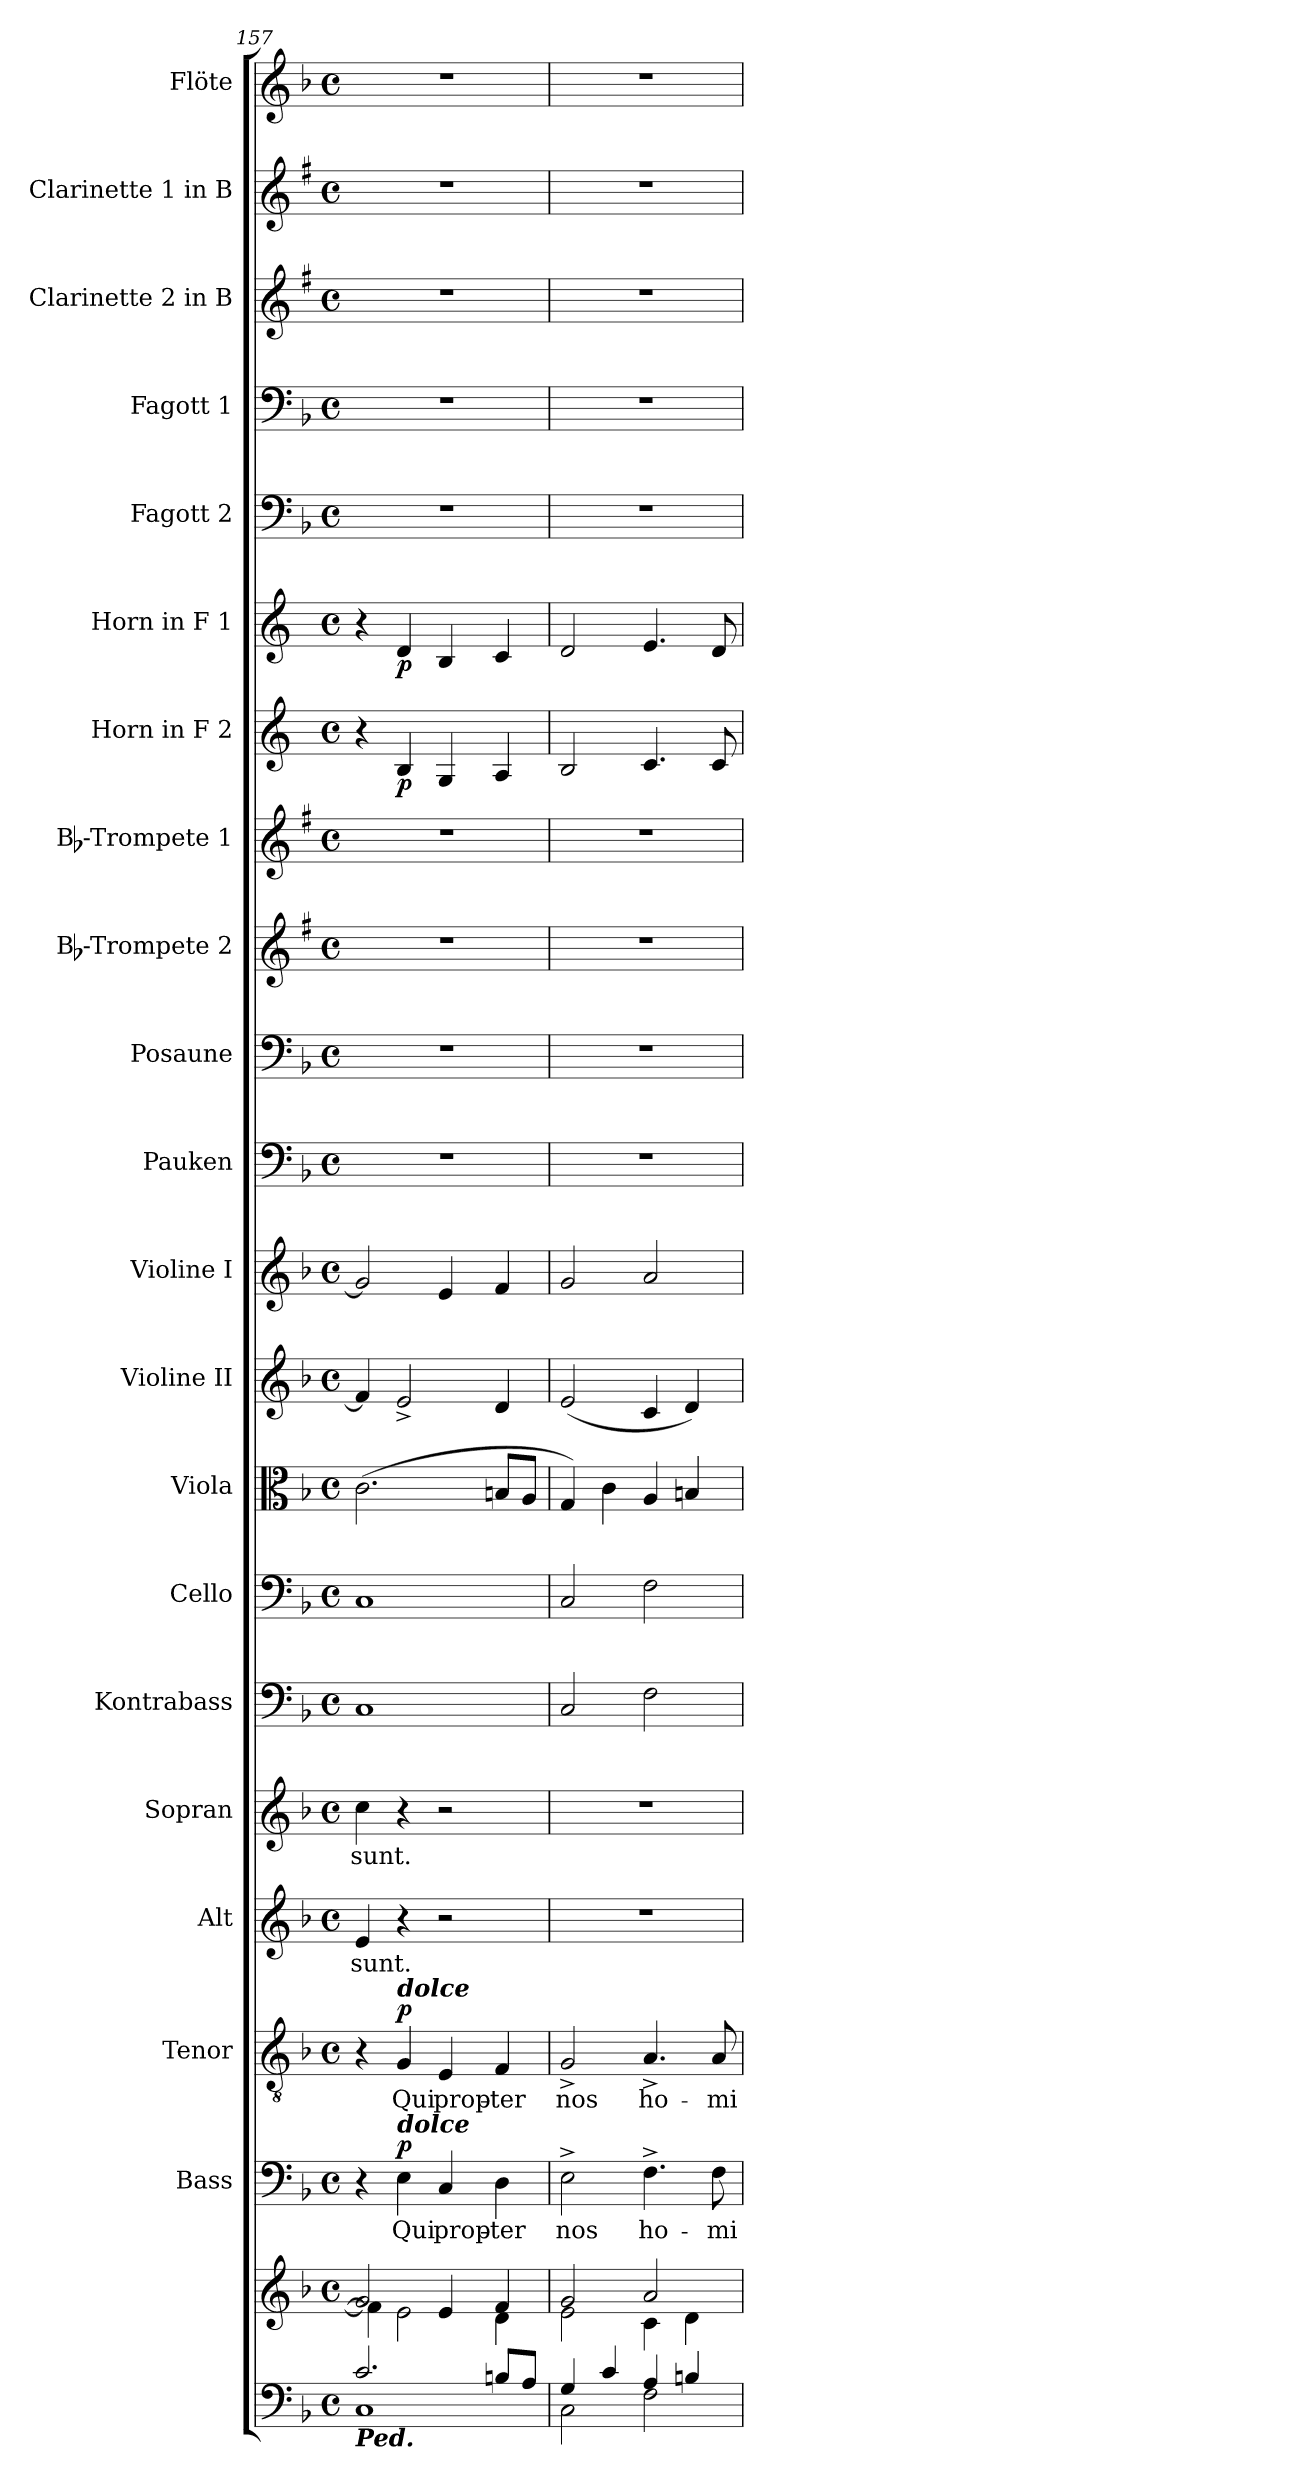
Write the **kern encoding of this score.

**kern	**kern	**kern	**text	**dynam	**kern	**text	**dynam	**kern	**text	**kern	**text	**kern	**kern	**kern	**kern	**kern	**kern	**kern	**kern	**kern	**kern	**dynam	**kern	**dynam	**kern	**kern	**kern	**kern	**kern
*part21	*part21	*part20	*part20	*part20	*part19	*part19	*part19	*part18	*part18	*part17	*part17	*part16	*part15	*part14	*part13	*part12	*part11	*part10	*part9	*part8	*part7	*part7	*part6	*part6	*part5	*part4	*part3	*part2	*part1
*staff22	*staff21	*staff20	*staff20	*staff20	*staff19	*staff19	*staff19	*staff18	*staff18	*staff17	*staff17	*staff16	*staff15	*staff14	*staff13	*staff12	*staff11	*staff10	*staff9	*staff8	*staff7	*staff7	*staff6	*staff6	*staff5	*staff4	*staff3	*staff2	*staff1
*	*	*I"Bass	*	*	*I"Tenor	*	*	*I"Alt	*	*I"Sopran	*	*I"Kontrabass	*I"Cello	*I"Viola	*I"Violine II	*I"Violine I	*I"Pauken	*I"Posaune	*I"Bb-Trompete 2	*I"Bb-Trompete 1	*I"Horn in F 2	*	*I"Horn in F 1	*	*I"Fagott 2	*I"Fagott 1	*I"Clarinette 2 in B	*I"Clarinette 1 in B	*I"Flöte
*	*	*I'B.	*	*	*I'T.	*	*	*I'A.	*	*I'S.	*	*I'Kb.	*	*I'Vla.	*I'Vl. II	*I'Vl. I	*I'Pk.	*I'Pos.	*I'Bb Trp. 2	*I'Bb Trp. 1	*	*	*	*	*I'Fg. 2	*I'Fg. 1	*I'Clar. 2	*I'Clar.1	*I'Fl.
*clefF4	*clefG2	*clefF4	*	*	*clefGv2	*	*	*clefG2	*	*clefG2	*	*clefF4	*clefF4	*clefC3	*clefG2	*clefG2	*clefF4	*clefF4	*clefG2	*clefG2	*clefG2	*	*clefG2	*	*clefF4	*clefF4	*clefG2	*clefG2	*clefG2
*	*	*	*	*	*	*	*	*	*	*	*	*ITrd7c12	*	*	*	*	*	*	*ITrd1c2	*ITrd1c2	*ITrd4c7	*	*ITrd4c7	*	*	*	*ITrd1c2	*ITrd1c2	*
*k[b-]	*k[b-]	*k[b-]	*	*	*k[b-]	*	*	*k[b-]	*	*k[b-]	*	*k[b-]	*k[b-]	*k[b-]	*k[b-]	*k[b-]	*k[b-]	*k[b-]	*k[b-]	*k[b-]	*k[b-]	*	*k[b-]	*	*k[b-]	*k[b-]	*k[b-]	*k[b-]	*k[b-]
*F:	*F:	*F:	*	*	*F:	*	*	*F:	*	*F:	*	*F:	*F:	*F:	*F:	*F:	*F:	*F:	*F:	*F:	*F:	*	*F:	*	*F:	*F:	*F:	*F:	*F:
*M4/4	*M4/4	*M4/4	*	*	*M4/4	*	*	*M4/4	*	*M4/4	*	*M4/4	*M4/4	*M4/4	*M4/4	*M4/4	*M4/4	*M4/4	*M4/4	*M4/4	*M4/4	*	*M4/4	*	*M4/4	*M4/4	*M4/4	*M4/4	*M4/4
*met(c)	*met(c)	*met(c)	*	*	*met(c)	*	*	*met(c)	*	*met(c)	*	*met(c)	*met(c)	*met(c)	*met(c)	*met(c)	*met(c)	*met(c)	*met(c)	*met(c)	*met(c)	*	*met(c)	*	*met(c)	*met(c)	*met(c)	*met(c)	*met(c)
=157	=157	=157	=157	=157	=157	=157	=157	=157	=157	=157	=157	=157	=157	=157	=157	=157	=157	=157	=157	=157	=157	=157	=157	=157	=157	=157	=157	=157	=157
*^	*^	*	*	*	*	*	*	*	*	*	*	*	*	*	*	*	*	*	*	*	*	*	*	*	*	*	*	*	*
!LO:TX:b:Bi:t=Ped.	!	!	!	!	!	!	!	!	!	!	!	!	!	!	!	!	!	!	!	!	!	!	!	!	!	!	!	!	!	!	!
!	!	!	!	!	!	!	!	!	!	!	!LO:LY:b	!	!LO:LY:b	!	!	!	!	!	!	!	!	!	!	!	!	!	!	!	!	!	!
2.c/	1C	2g/]	4f\]	4r	.	.	4r	.	.	4e/	sunt.	4cc\	sunt.	1CC	1C	(>2.c\	4f/]	2g/]	1r	1r	1r	1r	4r	.	4r	.	1r	1r	1r	1r	1r
!	!	!	!	!	!	!	!LO:TX:a:Bi:t=dolce	!	!	!	!	!	!	!	!	!	!	!	!	!	!	!	!	!	!	!	!	!	!	!	!
!	!	!	!	!LO:TX:a:Bi:t=dolce	!	!	!	!	!	!	!	!	!	!	!	!	!	!	!	!	!	!	!	!	!	!	!	!	!	!	!
!	!	!	!	!	!LO:LY:b	!LO:DY:a	!	!LO:LY:b	!LO:DY:a	!	!	!	!	!	!	!	!	!	!	!	!	!	!	!LO:DY:b	!	!LO:DY:b	!	!	!	!	!
.	.	.	2e\	4E\	Qui	p	4G/	Qui	p	4r	.	4r	.	.	.	.	2e^</	.	.	.	.	.	4E/	p	4G/	p	.	.	.	.	.
!	!	!	!	!	!LO:LY:b	!	!	!LO:LY:b	!	!	!	!	!	!	!	!	!	!	!	!	!	!	!	!	!	!	!	!	!	!	!
.	.	4e/	.	4C/	prop-	.	4E/	prop-	.	2r	.	2r	.	.	.	.	.	4e/	.	.	.	.	4C/	.	4E/	.	.	.	.	.	.
!	!	!	!	!	!LO:LY:b	!	!	!LO:LY:b	!	!	!	!	!	!	!	!	!	!	!	!	!	!	!	!	!	!	!	!	!	!	!
8Bn/L	.	4f/	4d\	4D\	-ter	.	4F/	-ter	.	.	.	.	.	.	.	8Bn/L	4d/	4f/	.	.	.	.	4D/	.	4F/	.	.	.	.	.	.
8A/J	.	.	.	.	.	.	.	.	.	.	.	.	.	.	.	8A/J	.	.	.	.	.	.	.	.	.	.	.	.	.	.	.
=158	=158	=158	=158	=158	=158	=158	=158	=158	=158	=158	=158	=158	=158	=158	=158	=158	=158	=158	=158	=158	=158	=158	=158	=158	=158	=158	=158	=158	=158	=158	=158
!	!	!	!	!	!LO:LY:b	!	!	!LO:LY:b	!	!	!	!	!	!	!	!	!	!	!	!	!	!	!	!	!	!	!	!	!	!	!
4G/	2C\	2g/	2e\	2E^>\	nos	.	2G^>/	nos	.	1r	.	1r	.	2CC/	2C/	4G/)	(<2e/	2g/	1r	1r	1r	1r	2E/	.	2G/	.	1r	1r	1r	1r	1r
4c/	.	.	.	.	.	.	.	.	.	.	.	.	.	.	.	4c\	.	.	.	.	.	.	.	.	.	.	.	.	.	.	.
!	!	!	!	!	!LO:LY:b	!	!	!LO:LY:b	!	!	!	!	!	!	!	!	!	!	!	!	!	!	!	!	!	!	!	!	!	!	!
4A/	2F\	2a/	4c\	4.F^>\	ho-	.	4.A^>/	ho-	.	.	.	.	.	2FF\	2F\	4A/	4c/	2a/	.	.	.	.	4.F/	.	4.A/	.	.	.	.	.	.
4Bn/	.	.	4d\	.	.	.	.	.	.	.	.	.	.	.	.	4Bn/	4d/)	.	.	.	.	.	.	.	.	.	.	.	.	.	.
!	!	!	!	!	!LO:LY:b	!	!	!LO:LY:b	!	!	!	!	!	!	!	!	!	!	!	!	!	!	!	!	!	!	!	!	!	!	!
.	.	.	.	8F\	-mi-	.	8A/	-mi-	.	.	.	.	.	.	.	.	.	.	.	.	.	.	8F/	.	8G/	.	.	.	.	.	.
*v	*v	*	*	*	*	*	*	*	*	*	*	*	*	*	*	*	*	*	*	*	*	*	*	*	*	*	*	*	*	*	*
*	*v	*v	*	*	*	*	*	*	*	*	*	*	*	*	*	*	*	*	*	*	*	*	*	*	*	*	*	*	*	*
=	=	=	=	=	=	=	=	=	=	=	=	=	=	=	=	=	=	=	=	=	=	=	=	=	=	=	=	=	=
*-	*-	*-	*-	*-	*-	*-	*-	*-	*-	*-	*-	*-	*-	*-	*-	*-	*-	*-	*-	*-	*-	*-	*-	*-	*-	*-	*-	*-	*-
